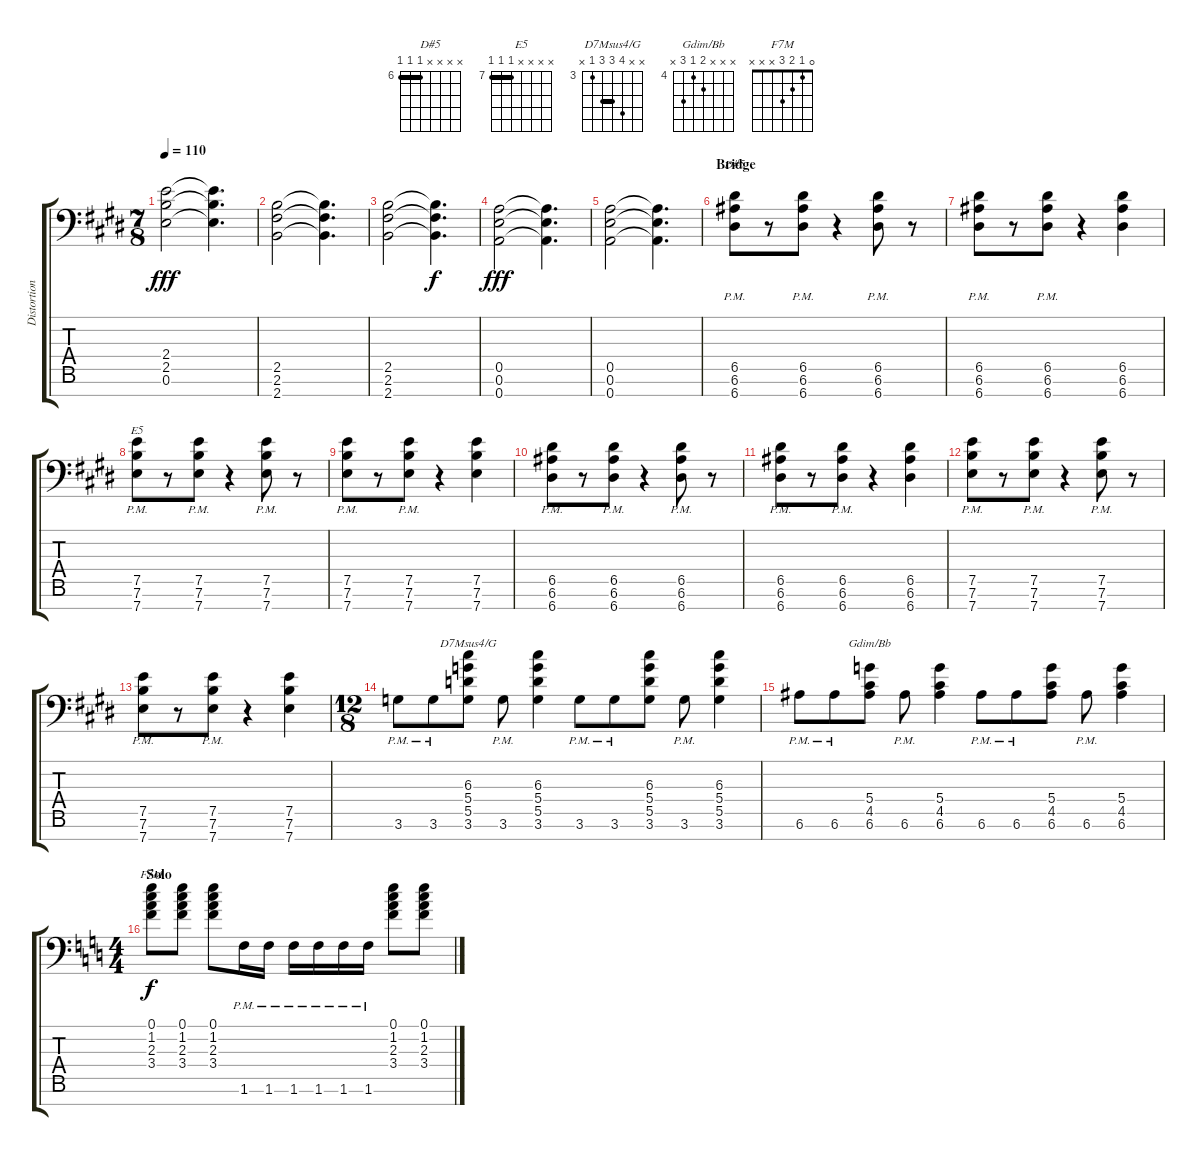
\track ("Distortion Guitar 2" "Distortion") {instrument distortionguitar}
\staff {score tabs}
\tuning (E4 B3 G3 D3 A2 E2 A1) {hide}
\chord ("D#5" x x x x 6 6 6) {firstfret 6 barre 6}
\chord ("E5" x x x x 7 7 7) {firstfret 7 barre 7}
\chord ("D7Msus4/G" x x 6 5 5 3 x) {firstfret 3 barre 5}
\chord ("Gdim/Bb" x x x 5 4 6 x) {firstfret 4}
\chord ("F7M" 0 1 2 3 x x x)
\ts (7 8)
\tempo 110
\clef f4
\ks c#minor
(2.4 2.5 0.6).2{dy fff} (2.4{t} 2.5{t} 0.6{t}).4{d} |
(2.5 2.6 2.7).2 (2.5{t} 2.6{t} 2.7{t}).4{d} |
(2.5 2.6 2.7).2 (2.5{t} 2.6{t} 2.7{t}).4{d dy f} |
(0.5 0.6 0.7).2{dy fff} (0.5{t} 0.6{t} 0.7{t}).4{d} |
(0.5 0.6 0.7).2 (0.5{t} 0.6{t} 0.7{t}).4{d} |
\section ("" "Bridge")
(6.5{pm} 6.6{pm} 6.7{pm}).8{ch "D#5"} r.8 (6.5{pm} 6.6{pm} 6.7{pm}).8 r.4 (6.5{pm} 6.6{pm} 6.7{pm}).8 r.8 |
(6.5{pm} 6.6{pm} 6.7{pm}).8 r.8 (6.5{pm} 6.6{pm} 6.7{pm}).8 r.4 (6.5 6.6 6.7).4 |
(7.5{pm} 7.6{pm} 7.7{pm}).8{ch "E5"} r.8 (7.5{pm} 7.6{pm} 7.7{pm}).8 r.4 (7.5{pm} 7.6{pm} 7.7{pm}).8 r.8 |
(7.5{pm} 7.6{pm} 7.7{pm}).8 r.8 (7.5{pm} 7.6{pm} 7.7{pm}).8 r.4 (7.5 7.6 7.7).4 |
(6.5{pm} 6.6{pm} 6.7{pm}).8 r.8 (6.5{pm} 6.6{pm} 6.7{pm}).8 r.4 (6.5{pm} 6.6{pm} 6.7{pm}).8 r.8 |
(6.5{pm} 6.6{pm} 6.7{pm}).8 r.8 (6.5{pm} 6.6{pm} 6.7{pm}).8 r.4 (6.5 6.6 6.7).4 |
(7.5{pm} 7.6{pm} 7.7{pm}).8 r.8 (7.5{pm} 7.6{pm} 7.7{pm}).8 r.4 (7.5{pm} 7.6{pm} 7.7{pm}).8 r.8 |
(7.5{pm} 7.6{pm} 7.7{pm}).8 r.8 (7.5{pm} 7.6{pm} 7.7{pm}).8 r.4 (7.5 7.6 7.7).4 |
\ts (12 8)
3.6{pm}.8 3.6{pm}.8 (6.3 5.4 5.5 3.6).8{ch "D7Msus4/G"} 3.6{pm}.8 (6.3 5.4 5.5 3.6).4 3.6{pm}.8 3.6{pm}.8 (6.3 5.4 5.5 3.6).8 3.6{pm}.8 (6.3 5.4 5.5 3.6).4 |
6.6{pm}.8 6.6{pm}.8 (5.4 4.5 6.6).8{ch "Gdim/Bb"} 6.6{pm}.8 (5.4 4.5 6.6).4 6.6{pm}.8 6.6{pm}.8 (5.4 4.5 6.6).8 6.6{pm}.8 (5.4 4.5 6.6).4 |
\ts (4 4)
\section ("" "Solo")
\ks c
(0.1 1.2 2.3 3.4).8{ch "F7M" dy f} (0.1 1.2 2.3 3.4).8 (0.1 1.2 2.3 3.4).8 1.6{pm}.16 1.6{pm}.16 1.6{pm}.16 1.6{pm}.16 1.6{pm}.16 1.6{pm}.16 (0.1 1.2 2.3 3.4).8 (0.1 1.2 2.3 3.4).8
